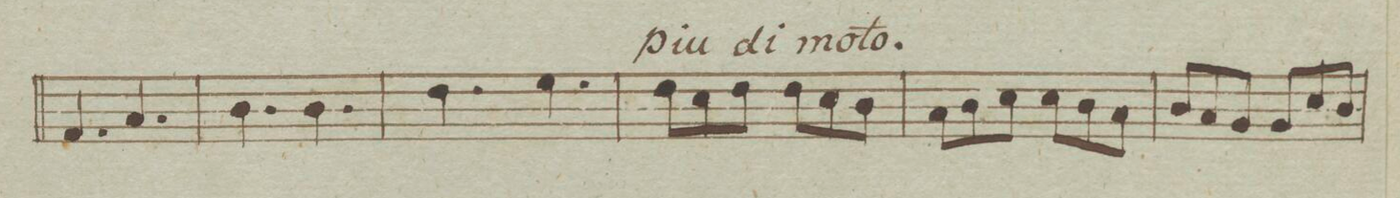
**kern
*I"Oboe Secondo.
*clefG2
*k[b-e-]
*met(c)
*M6/8
4.f/
4.a/
=34
4.b-\
4.b-\
=35
4.dd\
4.ee-\
=36
8dd\L
8cc\
8dd\J
8dd\L
8cc\
8b-\J
=37
8a\L
8b-\
8cc\J
8cc\L
8b-\
8a\J
=38
8b-/L
8a/
8g/J
8g/L
8cc/
8b-/J
=39
*-
